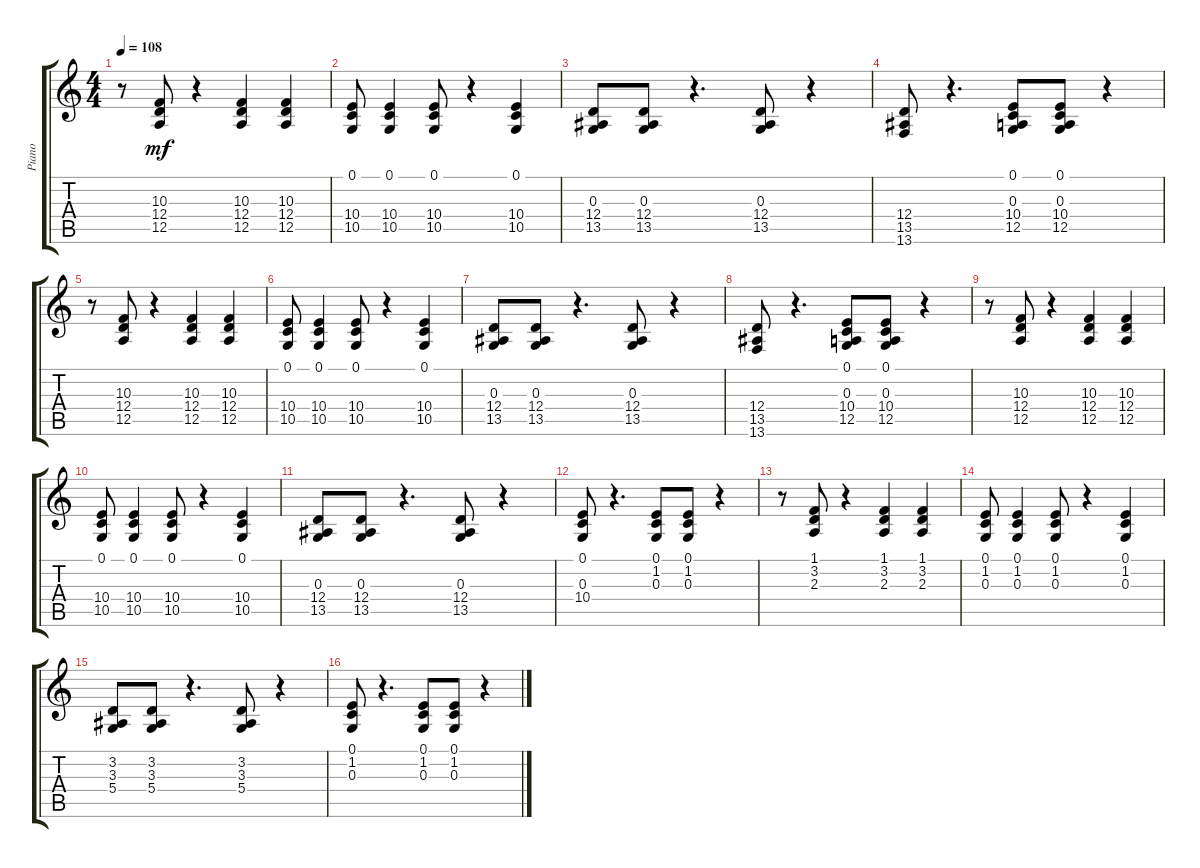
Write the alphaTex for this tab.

\track ("Piano" "Piano") {instrument electricpiano2}
\staff {score tabs}
\tuning (E4 B3 G3 D3 A2 E2) {hide}
\ts (4 4)
\tempo 108
\clef g2
\ks c
r.8{dy mf} (10.3 12.4 12.5).8 r.4 (10.3 12.4 12.5).4 (10.3 12.4 12.5).4 |
(0.1 10.4 10.5).8 (0.1 10.4 10.5).4 (0.1 10.4 10.5).8 r.4 (0.1 10.4 10.5).4 |
(0.3 12.4 13.5).8 (0.3 12.4 13.5).8 r.4{d} (0.3 12.4 13.5).8 r.4 |
(12.4 13.5 13.6).8 r.4{d} (0.1 0.3 10.4 12.5).8 (0.1 0.3 10.4 12.5).8 r.4 |
r.8 (10.3 12.4 12.5).8 r.4 (10.3 12.4 12.5).4 (10.3 12.4 12.5).4 |
(0.1 10.4 10.5).8 (0.1 10.4 10.5).4 (0.1 10.4 10.5).8 r.4 (0.1 10.4 10.5).4 |
(0.3 12.4 13.5).8 (0.3 12.4 13.5).8 r.4{d} (0.3 12.4 13.5).8 r.4 |
(12.4 13.5 13.6).8 r.4{d} (0.1 0.3 10.4 12.5).8 (0.1 0.3 10.4 12.5).8 r.4 |
r.8 (10.3 12.4 12.5).8 r.4 (10.3 12.4 12.5).4 (10.3 12.4 12.5).4 |
(0.1 10.4 10.5).8 (0.1 10.4 10.5).4 (0.1 10.4 10.5).8 r.4 (0.1 10.4 10.5).4 |
(0.3 12.4 13.5).8 (0.3 12.4 13.5).8 r.4{d} (0.3 12.4 13.5).8 r.4 |
(0.1 0.3 10.4).8 r.4{d} (0.1 1.2 0.3).8 (0.1 1.2 0.3).8 r.4 |
r.8 (1.1 3.2 2.3).8 r.4 (1.1 3.2 2.3).4 (1.1 3.2 2.3).4 |
(0.1 1.2 0.3).8 (0.1 1.2 0.3).4 (0.1 1.2 0.3).8 r.4 (0.1 1.2 0.3).4 |
(3.2 3.3 5.4).8 (3.2 3.3 5.4).8 r.4{d} (3.2 3.3 5.4).8 r.4 |
(0.1 1.2 0.3).8 r.4{d} (0.1 1.2 0.3).8 (0.1 1.2 0.3).8 r.4
